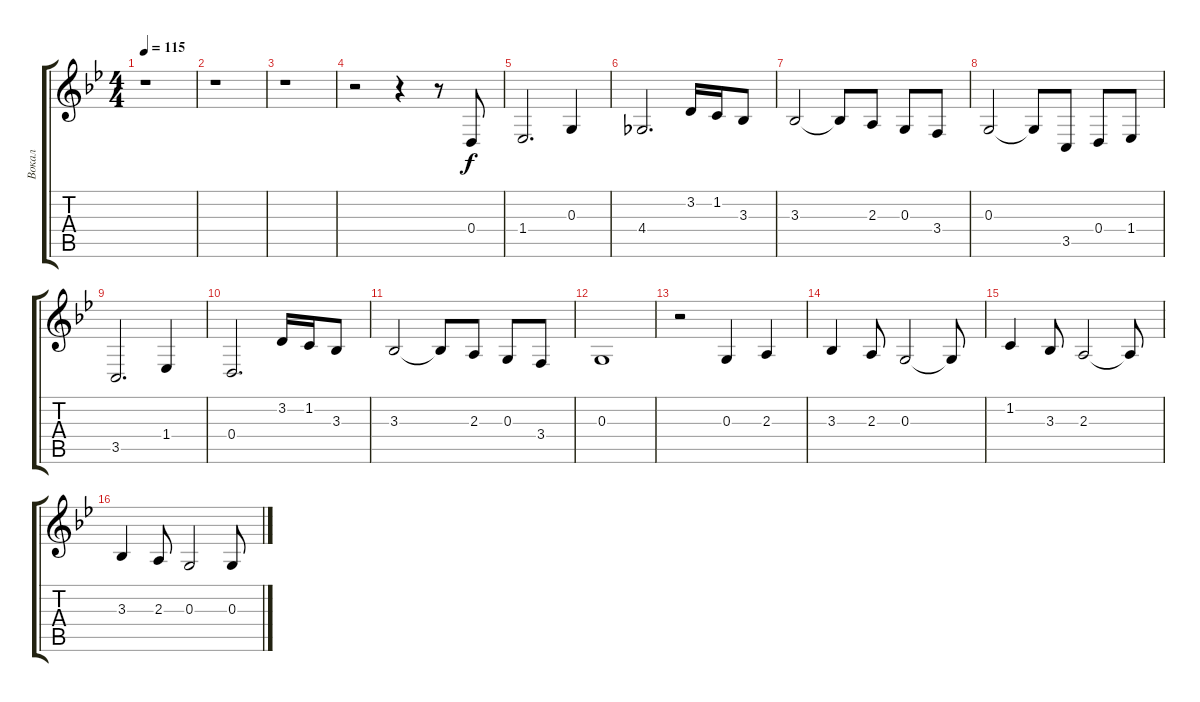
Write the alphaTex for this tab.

\track ("Вокал" "Вокал") {instrument tenorsax}
\staff {score tabs}
\tuning (E4 B3 G3 D3 A2 E2) {hide}
\ts (4 4)
\tempo 115
\clef g2
\ks gminor
r.1{dy f} |
r.1 |
r.1 |
r.2 r.4 r.8 0.4.8 |
1.4.2{d} 0.3.4 |
4.4.2{d} 3.2.16 1.2.16 3.3.8 |
3.3.2 3.3{t}.8 2.3.8 0.3.8 3.4.8 |
0.3.2 0.3{t}.8 3.5.8 0.4.8 1.4.8 |
3.5.2{d} 1.4.4 |
0.4.2{d} 3.2.16 1.2.16 3.3.8 |
3.3.2 3.3{t}.8 2.3.8 0.3.8 3.4.8 |
0.3.1 |
r.2 0.3.4 2.3.4 |
3.3.4 2.3.8 0.3.2 0.3{t}.8 |
1.2.4 3.3.8 2.3.2 2.3{t}.8 |
3.3.4 2.3.8 0.3.2 0.3.8
